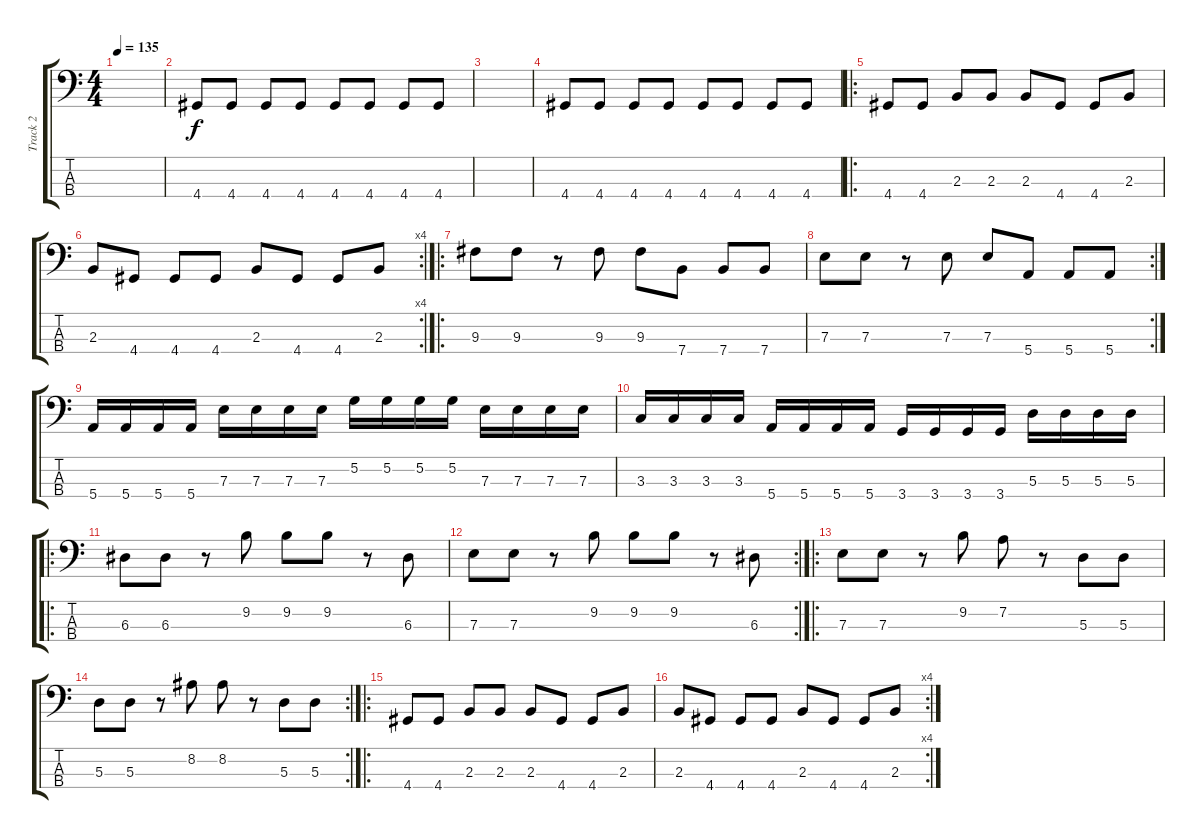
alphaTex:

\track ("Track 2" "Track 2") {instrument electricbassfinger}
\staff {score tabs}
\tuning (G2 D2 A1 E1) {hide}
\ts (4 4)
\tempo 135
\clef f4
\ks c
|
4.4.8 4.4.8 4.4.8 4.4.8 4.4.8 4.4.8 4.4.8 4.4.8 |
|
4.4.8 4.4.8 4.4.8 4.4.8 4.4.8 4.4.8 4.4.8 4.4.8 |
\ro
4.4.8 4.4.8 2.3.8 2.3.8 2.3.8 4.4.8 4.4.8 2.3.8 |
\rc 4
2.3.8 4.4.8 4.4.8 4.4.8 2.3.8 4.4.8 4.4.8 2.3.8 |
\ro
9.3.8 9.3.8 r.8 9.3.8 9.3.8 7.4.8 7.4.8 7.4.8 |
\rc 2
7.3.8 7.3.8 r.8 7.3.8 7.3.8 5.4.8 5.4.8 5.4.8 |
5.4.16 5.4.16 5.4.16 5.4.16 7.3.16 7.3.16 7.3.16 7.3.16 5.2.16 5.2.16 5.2.16 5.2.16 7.3.16 7.3.16 7.3.16 7.3.16 |
3.3.16 3.3.16 3.3.16 3.3.16 5.4.16 5.4.16 5.4.16 5.4.16 3.4.16 3.4.16 3.4.16 3.4.16 5.3.16 5.3.16 5.3.16 5.3.16 |
\ro
6.3.8 6.3.8 r.8 9.2.8 9.2.8 9.2.8 r.8 6.3.8 |
\rc 2
7.3.8 7.3.8 r.8 9.2.8 9.2.8 9.2.8 r.8 6.3.8 |
\ro
7.3.8 7.3.8 r.8 9.2.8 7.2.8 r.8 5.3.8 5.3.8 |
\rc 2
5.3.8 5.3.8 r.8 8.2.8 8.2.8 r.8 5.3.8 5.3.8 |
\ro
4.4.8 4.4.8 2.3.8 2.3.8 2.3.8 4.4.8 4.4.8 2.3.8 |
\rc 4
2.3.8 4.4.8 4.4.8 4.4.8 2.3.8 4.4.8 4.4.8 2.3.8
